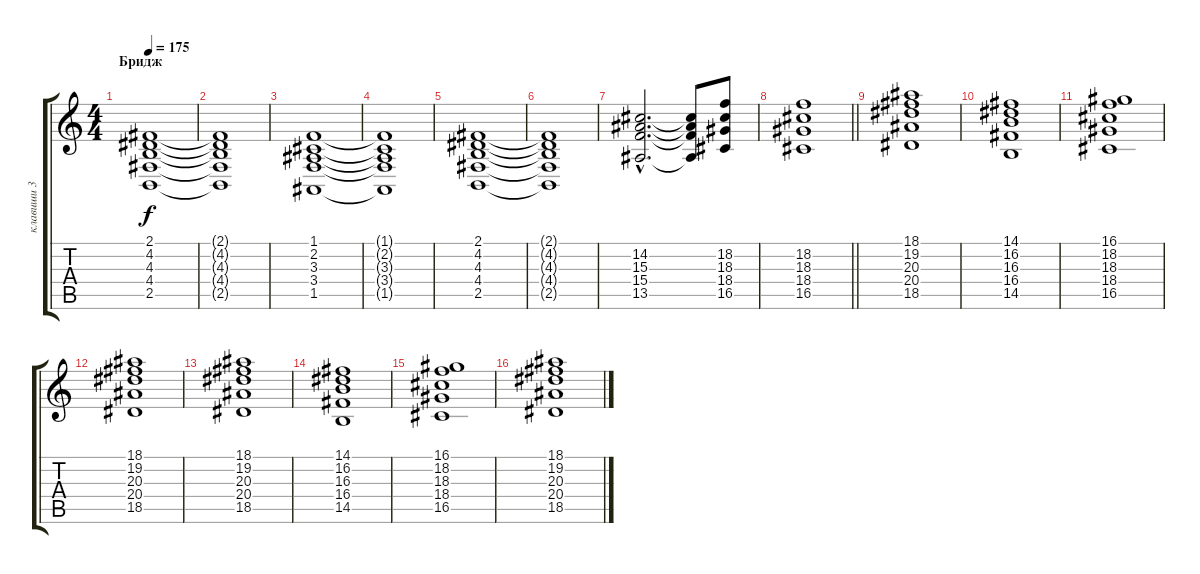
\track ("клавиши 3" "клавиши 3") {instrument synthstrings2}
\staff {score tabs}
\tuning (E4 B3 G3 D3 A2 E2) {hide}
\ts (4 4)
\section ("" "Бридж")
\tempo 175
\clef g2
\ks c
(2.1 4.2 4.3 4.4 2.5).1{dy f volume 7} |
(2.1{t} 4.2{t} 4.3{t} 4.4{t} 2.5{t}).1 |
(1.1 2.2 3.3 3.4 1.5).1 |
(1.1{t} 2.2{t} 3.3{t} 3.4{t} 1.5{t}).1 |
(2.1 4.2 4.3 4.4 2.5).1 |
(2.1{t} 4.2{t} 4.3{t} 4.4{t} 2.5{t}).1 |
(14.2{hac} 15.3{hac} 15.4{hac} 13.5{hac}).2{d} (14.2{t} 15.3{t} 15.4{t} 13.5{t}).8 (18.2 18.3 18.4 16.5).8 |
\barLineRight lightlight
(18.2 18.3 18.4 16.5).1 |
(18.1 19.2 20.3 20.4 18.5).1 |
(14.1 16.2 16.3 16.4 14.5).1 |
(16.1 18.2 18.3 18.4 16.5).1 |
(18.1 19.2 20.3 20.4 18.5).1 |
(18.1 19.2 20.3 20.4 18.5).1 |
(14.1 16.2 16.3 16.4 14.5).1 |
(16.1 18.2 18.3 18.4 16.5).1 |
(18.1 19.2 20.3 20.4 18.5).1
